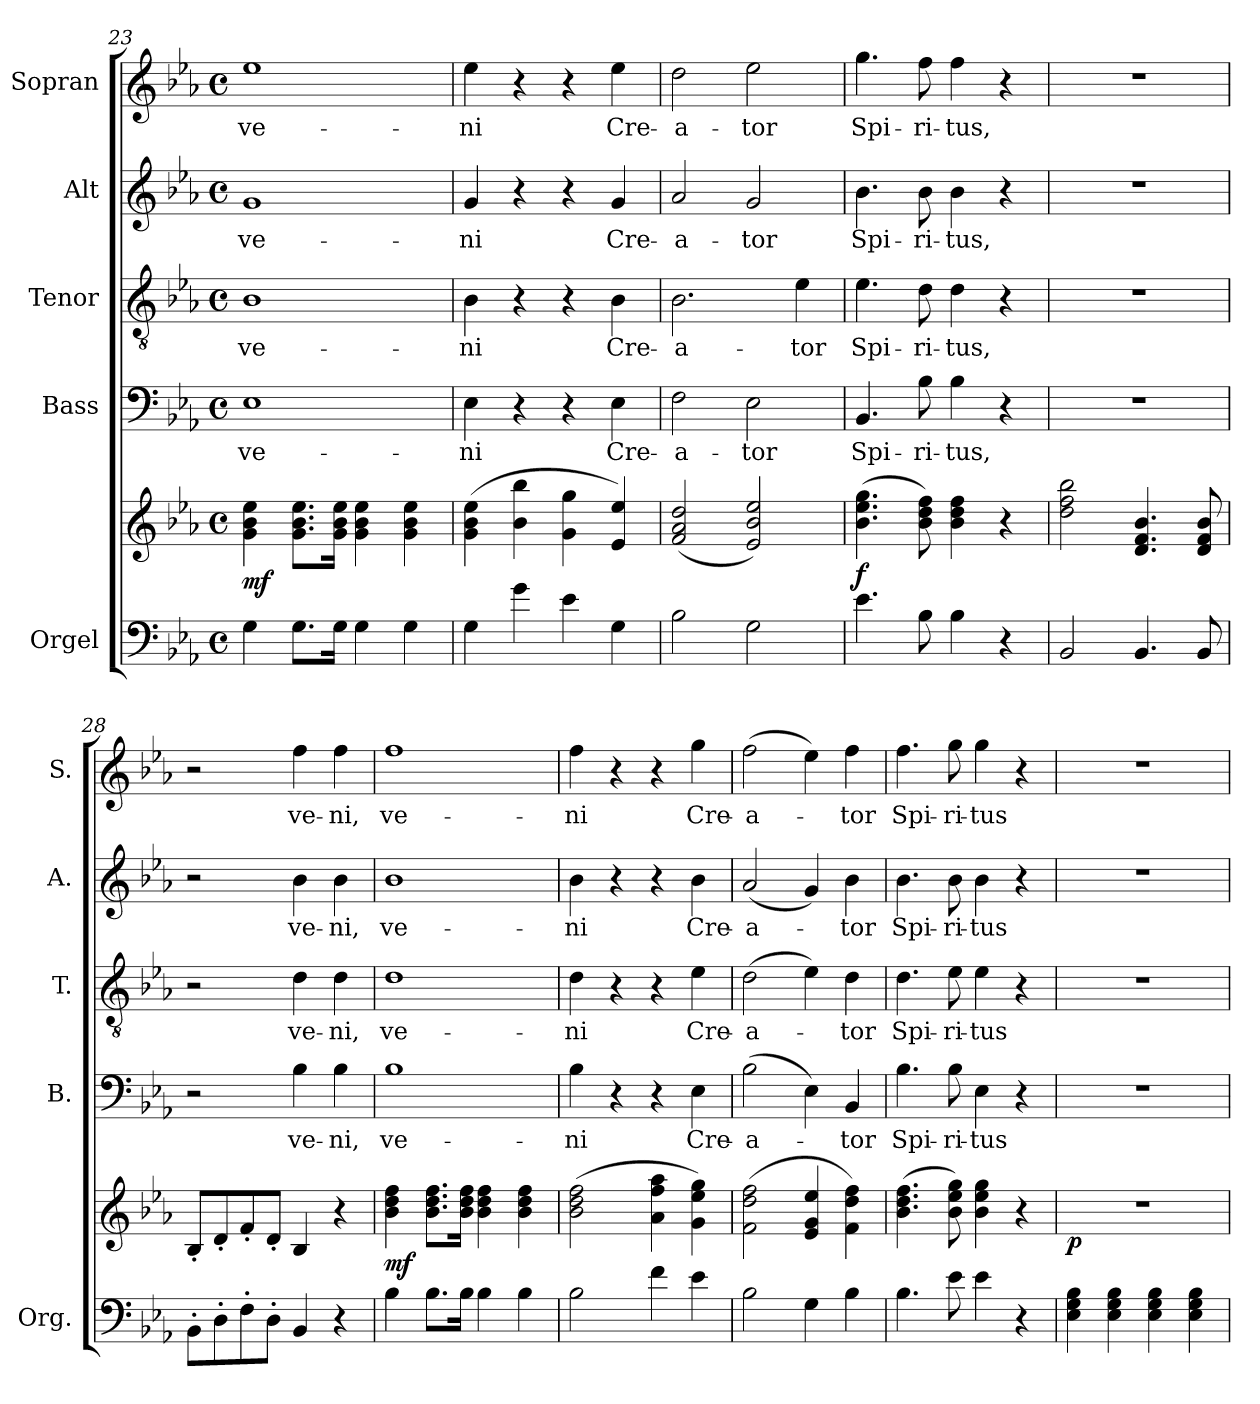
**kern	**kern	**dynam	**kern	**text	**kern	**text	**kern	**text	**kern	**text
*part5	*part5	*part5	*part4	*part4	*part3	*part3	*part2	*part2	*part1	*part1
*staff6	*staff5	*staff5/6	*staff4	*staff4	*staff3	*staff3	*staff2	*staff2	*staff1	*staff1
*I"Orgel	*	*	*I"Bass	*	*I"Tenor	*	*I"Alt	*	*I"Sopran	*
*I'Org.	*	*	*I'B.	*	*I'T.	*	*I'A.	*	*I'S.	*
*clefF4	*clefG2	*	*clefF4	*	*clefGv2	*	*clefG2	*	*clefG2	*
*k[b-e-a-]	*k[b-e-a-]	*	*k[b-e-a-]	*	*k[b-e-a-]	*	*k[b-e-a-]	*	*k[b-e-a-]	*
*E-:	*E-:	*	*E-:	*	*E-:	*	*E-:	*	*E-:	*
*M4/4	*M4/4	*	*M4/4	*	*M4/4	*	*M4/4	*	*M4/4	*
*met(c)	*met(c)	*	*met(c)	*	*met(c)	*	*met(c)	*	*met(c)	*
=23	=23	=23	=23	=23	=23	=23	=23	=23	=23	=23
!	!	!LO:DY:b	!	!LO:LY:b	!	!LO:LY:b	!	!LO:LY:b	!	!LO:LY:b
4G\	4g\ 4b-\ 4ee-\	mf	1E-	ve-	1B-	ve-	1g	ve-	1ee-	ve-
8.G\L	8.g\ 8.b-\ 8.ee-\L	.	.	.	.	.	.	.	.	.
16G\Jk	16g\ 16b-\ 16ee-\Jk	.	.	.	.	.	.	.	.	.
4G\	4g\ 4b-\ 4ee-\	.	.	.	.	.	.	.	.	.
4G\	4g\ 4b-\ 4ee-\	.	.	.	.	.	.	.	.	.
!!LO:LB:g=z
=24	=24	=24	=24	=24	=24	=24	=24	=24	=24	=24
!	!	!	!	!LO:LY:b	!	!LO:LY:b	!	!LO:LY:b	!	!LO:LY:b
4G\	(>4g\ 4b-\ 4ee-\	.	4E-\	-ni	4B-\	-ni	4g/	-ni	4ee-\	-ni
4g\	4b-\ 4bb-\	.	4r	.	4r	.	4r	.	4r	.
4e-\	4g\ 4gg\	.	4r	.	4r	.	4r	.	4r	.
!	!	!	!	!LO:LY:b	!	!LO:LY:b	!	!LO:LY:b	!	!LO:LY:b
4G\	4e-/ 4ee-/)	.	4E-\	Cre-	4B-\	Cre-	4g/	Cre-	4ee-\	Cre-
=25	=25	=25	=25	=25	=25	=25	=25	=25	=25	=25
!	!	!	!	!LO:LY:b	!	!LO:LY:b	!	!LO:LY:b	!	!LO:LY:b
2B-\	(<2f/ 2a-/ 2dd/	.	2F\	-a-	2.B-\	-a-	2a-/	-a-	2dd\	-a-
!	!	!	!	!LO:LY:b	!	!	!	!LO:LY:b	!	!LO:LY:b
2G\	2e-/ 2b-/ 2ee-/)	.	2E-\	-tor	.	.	2g/	-tor	2ee-\	-tor
!	!	!	!	!	!	!LO:LY:b	!	!	!	!
.	.	.	.	.	4e-\	-tor	.	.	.	.
=26	=26	=26	=26	=26	=26	=26	=26	=26	=26	=26
!	!	!LO:DY:b	!	!LO:LY:b	!	!LO:LY:b	!	!LO:LY:b	!	!LO:LY:b
4.e-\	(>4.b-\ 4.ee-\ 4.gg\	f	4.BB-/	Spi-	4.e-\	Spi-	4.b-\	Spi-	4.gg\	Spi-
!	!	!	!	!LO:LY:b	!	!LO:LY:b	!	!LO:LY:b	!	!LO:LY:b
8B-\	8b-\ 8dd\ 8ff\)	.	8B-\	-ri-	8d\	-ri-	8b-\	-ri-	8ff\	-ri-
!	!	!	!	!LO:LY:b	!	!LO:LY:b	!	!LO:LY:b	!	!LO:LY:b
4B-\	4b-\ 4dd\ 4ff\	.	4B-\	-tus,	4d\	-tus,	4b-\	-tus,	4ff\	-tus,
4r	4r	.	4r	.	4r	.	4r	.	4r	.
=27	=27	=27	=27	=27	=27	=27	=27	=27	=27	=27
2BB-/	2dd\ 2ff\ 2bb-\	.	1r	.	1r	.	1r	.	1r	.
4.BB-/	4.d/ 4.f/ 4.b-/	.	.	.	.	.	.	.	.	.
8BB-/	8d/ 8f/ 8b-/	.	.	.	.	.	.	.	.	.
=28	=28	=28	=28	=28	=28	=28	=28	=28	=28	=28
8BB-'>\L	8B-'</L	.	2r	.	2r	.	2r	.	2r	.
8D'>\	8d'</	.	.	.	.	.	.	.	.	.
8F'>\	8f'</	.	.	.	.	.	.	.	.	.
8D'>\J	8d'</J	.	.	.	.	.	.	.	.	.
!	!	!	!	!LO:LY:b	!	!LO:LY:b	!	!LO:LY:b	!	!LO:LY:b
4BB-/	4B-/	.	4B-\	ve-	4d\	ve-	4b-\	ve-	4ff\	ve-
!	!	!	!	!LO:LY:b	!	!LO:LY:b	!	!LO:LY:b	!	!LO:LY:b
4r	4r	.	4B-\	-ni,	4d\	-ni,	4b-\	-ni,	4ff\	-ni,
=29	=29	=29	=29	=29	=29	=29	=29	=29	=29	=29
!	!	!LO:DY:b	!	!LO:LY:b	!	!LO:LY:b	!	!LO:LY:b	!	!LO:LY:b
4B-\	4b-\ 4dd\ 4ff\	mf	1B-	ve-	1d	ve-	1b-	ve-	1ff	ve-
8.B-\L	8.b-\ 8.dd\ 8.ff\L	.	.	.	.	.	.	.	.	.
16B-\Jk	16b-\ 16dd\ 16ff\Jk	.	.	.	.	.	.	.	.	.
4B-\	4b-\ 4dd\ 4ff\	.	.	.	.	.	.	.	.	.
4B-\	4b-\ 4dd\ 4ff\	.	.	.	.	.	.	.	.	.
=30	=30	=30	=30	=30	=30	=30	=30	=30	=30	=30
!	!	!	!	!LO:LY:b	!	!LO:LY:b	!	!LO:LY:b	!	!LO:LY:b
2B-\	(>2b-\ 2dd\ 2ff\	.	4B-\	-ni	4d\	-ni	4b-\	-ni	4ff\	-ni
.	.	.	4r	.	4r	.	4r	.	4r	.
4f\	4a-\ 4ff\ 4aa-\	.	4r	.	4r	.	4r	.	4r	.
!	!	!	!	!LO:LY:b	!	!LO:LY:b	!	!LO:LY:b	!	!LO:LY:b
4e-\	4g\ 4ee-\ 4gg\)	.	4E-\	Cre-	4e-\	Cre-	4b-\	Cre-	4gg\	Cre-
=31	=31	=31	=31	=31	=31	=31	=31	=31	=31	=31
!	!	!	!	!LO:LY:b	!	!LO:LY:b	!	!LO:LY:b	!	!LO:LY:b
2B-\	(>2f\ 2dd\ 2ff\	.	(>2B-\	-a-	(>2d\	-a-	(<2a-/	-a-	(>2ff\	-a-
4G\	4e-/ 4g/ 4ee-/	.	4E-\)	.	4e-\)	.	4g/)	.	4ee-\)	.
!	!	!	!	!LO:LY:b	!	!LO:LY:b	!	!LO:LY:b	!	!LO:LY:b
4B-\	4f\ 4dd\ 4ff\)	.	4BB-/	-tor	4d\	-tor	4b-\	-tor	4ff\	-tor
!!LO:PB:g=z
=32	=32	=32	=32	=32	=32	=32	=32	=32	=32	=32
!	!	!	!	!LO:LY:b	!	!LO:LY:b	!	!LO:LY:b	!	!LO:LY:b
4.B-\	(>4.b-\ 4.dd\ 4.ff\	.	4.B-\	Spi-	4.d\	Spi-	4.b-\	Spi-	4.ff\	Spi-
!	!	!	!	!LO:LY:b	!	!LO:LY:b	!	!LO:LY:b	!	!LO:LY:b
8e-\	8b-\ 8ee-\ 8gg\)	.	8B-\	-ri-	8e-\	-ri-	8b-\	-ri-	8gg\	-ri-
!	!	!	!	!LO:LY:b	!	!LO:LY:b	!	!LO:LY:b	!	!LO:LY:b
4e-\	4b-\ 4ee-\ 4gg\	.	4E-\	-tus	4e-\	-tus	4b-\	-tus	4gg\	-tus
4r	4r	.	4r	.	4r	.	4r	.	4r	.
=33	=33	=33	=33	=33	=33	=33	=33	=33	=33	=33
!	!	!LO:DY:b	!	!	!	!	!	!	!	!
4E-\ 4G\ 4B-\	1r	p	1r	.	1r	.	1r	.	1r	.
4E-\ 4G\ 4B-\	.	.	.	.	.	.	.	.	.	.
4E-\ 4G\ 4B-\	.	.	.	.	.	.	.	.	.	.
4E-\ 4G\ 4B-\	.	.	.	.	.	.	.	.	.	.
=	=	=	=	=	=	=	=	=	=	=
*-	*-	*-	*-	*-	*-	*-	*-	*-	*-	*-
